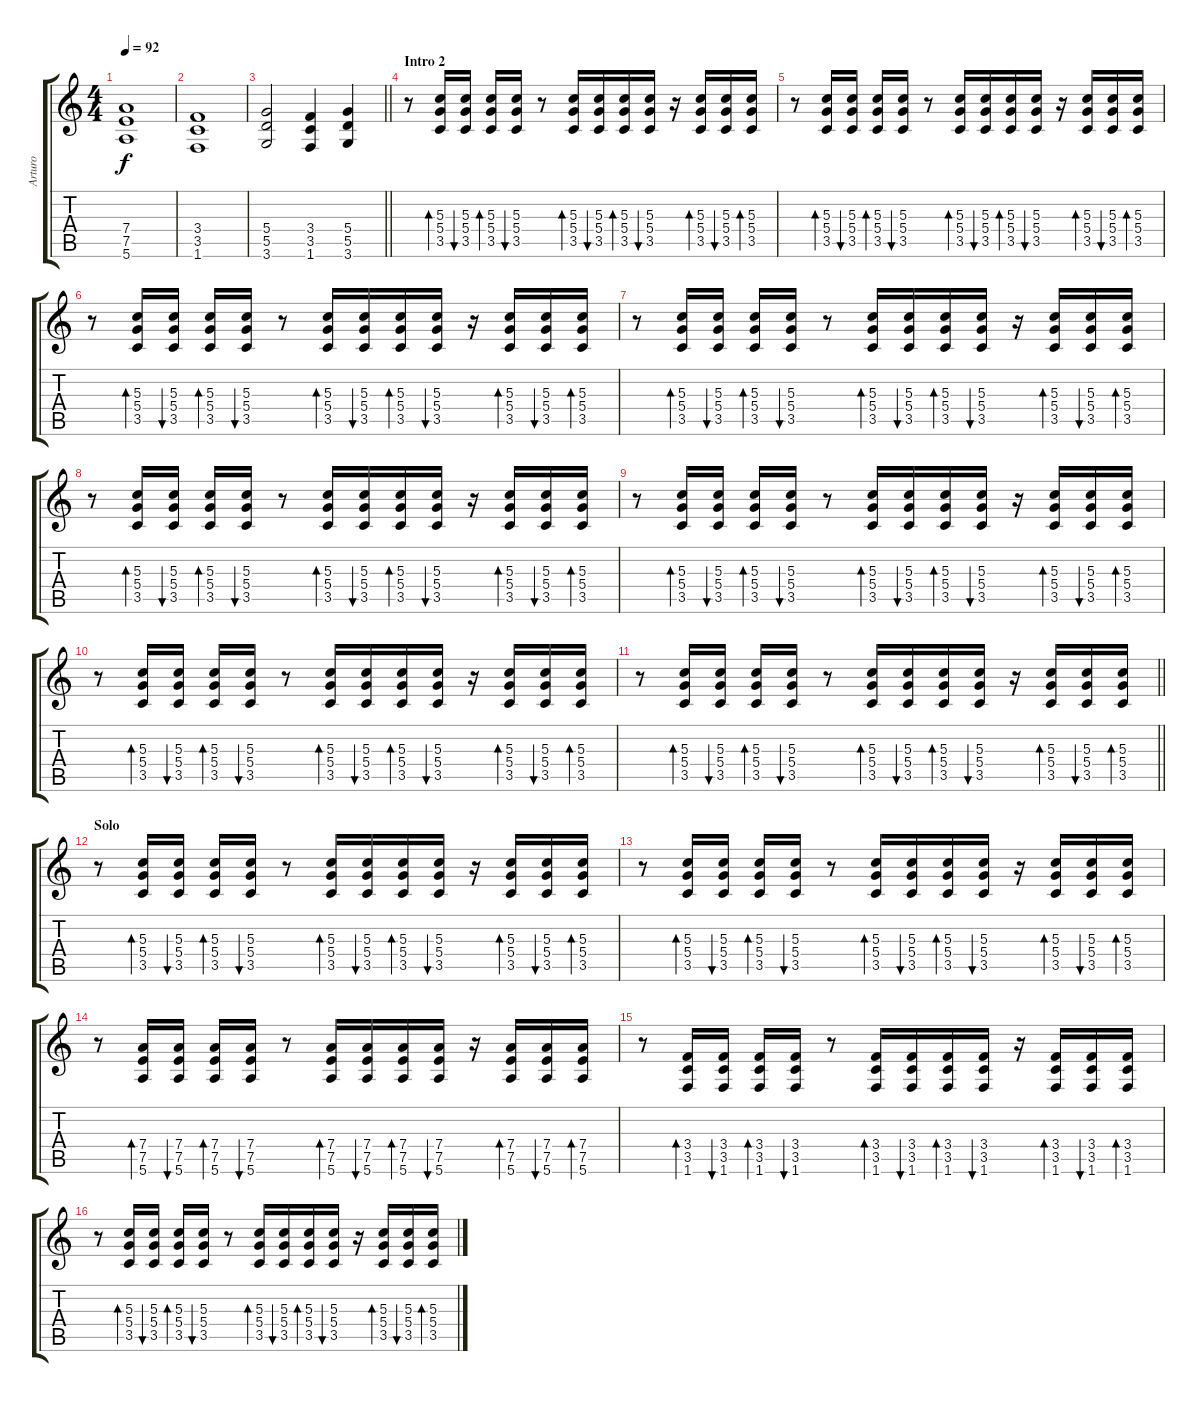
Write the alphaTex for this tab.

\track ("Arturo" "Arturo") {instrument distortionguitar}
\staff {score tabs}
\tuning (E4 B3 G3 D3 A2 E2) {hide}
\ts (4 4)
\tempo 92
\clef g2
\ks c
(7.4 7.5 5.6).1{dy f} |
(3.4 3.5 1.6).1 |
\barLineRight lightlight
(5.4 5.5 3.6).2 (3.4 3.5 1.6).4 (5.4 5.5 3.6).4 |
\section ("" "Intro 2")
r.8 (5.3 5.4 3.5).16{bd 30} (5.3 5.4 3.5).16{bu 30} (5.3 5.4 3.5).16{bd 30} (5.3 5.4 3.5).16{bu 30} r.8 (5.3 5.4 3.5).16{bd 30} (5.3 5.4 3.5).16{bu 30} (5.3 5.4 3.5).16{bd 30} (5.3 5.4 3.5).16{bu 30} r.16 (5.3 5.4 3.5).16{bd 30} (5.3 5.4 3.5).16{bu 30} (5.3 5.4 3.5).16{bd 30} |
r.8 (5.3 5.4 3.5).16{bd 30} (5.3 5.4 3.5).16{bu 30} (5.3 5.4 3.5).16{bd 30} (5.3 5.4 3.5).16{bu 30} r.8 (5.3 5.4 3.5).16{bd 30} (5.3 5.4 3.5).16{bu 30} (5.3 5.4 3.5).16{bd 30} (5.3 5.4 3.5).16{bu 30} r.16 (5.3 5.4 3.5).16{bd 30} (5.3 5.4 3.5).16{bu 30} (5.3 5.4 3.5).16{bd 30} |
r.8 (5.3 5.4 3.5).16{bd 30} (5.3 5.4 3.5).16{bu 30} (5.3 5.4 3.5).16{bd 30} (5.3 5.4 3.5).16{bu 30} r.8 (5.3 5.4 3.5).16{bd 30} (5.3 5.4 3.5).16{bu 30} (5.3 5.4 3.5).16{bd 30} (5.3 5.4 3.5).16{bu 30} r.16 (5.3 5.4 3.5).16{bd 30} (5.3 5.4 3.5).16{bu 30} (5.3 5.4 3.5).16{bd 30} |
r.8 (5.3 5.4 3.5).16{bd 30} (5.3 5.4 3.5).16{bu 30} (5.3 5.4 3.5).16{bd 30} (5.3 5.4 3.5).16{bu 30} r.8 (5.3 5.4 3.5).16{bd 30} (5.3 5.4 3.5).16{bu 30} (5.3 5.4 3.5).16{bd 30} (5.3 5.4 3.5).16{bu 30} r.16 (5.3 5.4 3.5).16{bd 30} (5.3 5.4 3.5).16{bu 30} (5.3 5.4 3.5).16{bd 30} |
r.8 (5.3 5.4 3.5).16{bd 30} (5.3 5.4 3.5).16{bu 30} (5.3 5.4 3.5).16{bd 30} (5.3 5.4 3.5).16{bu 30} r.8 (5.3 5.4 3.5).16{bd 30} (5.3 5.4 3.5).16{bu 30} (5.3 5.4 3.5).16{bd 30} (5.3 5.4 3.5).16{bu 30} r.16 (5.3 5.4 3.5).16{bd 30} (5.3 5.4 3.5).16{bu 30} (5.3 5.4 3.5).16{bd 30} |
r.8 (5.3 5.4 3.5).16{bd 30} (5.3 5.4 3.5).16{bu 30} (5.3 5.4 3.5).16{bd 30} (5.3 5.4 3.5).16{bu 30} r.8 (5.3 5.4 3.5).16{bd 30} (5.3 5.4 3.5).16{bu 30} (5.3 5.4 3.5).16{bd 30} (5.3 5.4 3.5).16{bu 30} r.16 (5.3 5.4 3.5).16{bd 30} (5.3 5.4 3.5).16{bu 30} (5.3 5.4 3.5).16{bd 30} |
r.8 (5.3 5.4 3.5).16{bd 30} (5.3 5.4 3.5).16{bu 30} (5.3 5.4 3.5).16{bd 30} (5.3 5.4 3.5).16{bu 30} r.8 (5.3 5.4 3.5).16{bd 30} (5.3 5.4 3.5).16{bu 30} (5.3 5.4 3.5).16{bd 30} (5.3 5.4 3.5).16{bu 30} r.16 (5.3 5.4 3.5).16{bd 30} (5.3 5.4 3.5).16{bu 30} (5.3 5.4 3.5).16{bd 30} |
\barLineRight lightlight
r.8 (5.3 5.4 3.5).16{bd 30} (5.3 5.4 3.5).16{bu 30} (5.3 5.4 3.5).16{bd 30} (5.3 5.4 3.5).16{bu 30} r.8 (5.3 5.4 3.5).16{bd 30} (5.3 5.4 3.5).16{bu 30} (5.3 5.4 3.5).16{bd 30} (5.3 5.4 3.5).16{bu 30} r.16 (5.3 5.4 3.5).16{bd 30} (5.3 5.4 3.5).16{bu 30} (5.3 5.4 3.5).16{bd 30} |
\section ("" "Solo")
r.8 (5.3 5.4 3.5).16{bd 30} (5.3 5.4 3.5).16{bu 30} (5.3 5.4 3.5).16{bd 30} (5.3 5.4 3.5).16{bu 30} r.8 (5.3 5.4 3.5).16{bd 30} (5.3 5.4 3.5).16{bu 30} (5.3 5.4 3.5).16{bd 30} (5.3 5.4 3.5).16{bu 30} r.16 (5.3 5.4 3.5).16{bd 30} (5.3 5.4 3.5).16{bu 30} (5.3 5.4 3.5).16{bd 30} |
r.8 (5.3 5.4 3.5).16{bd 30} (5.3 5.4 3.5).16{bu 30} (5.3 5.4 3.5).16{bd 30} (5.3 5.4 3.5).16{bu 30} r.8 (5.3 5.4 3.5).16{bd 30} (5.3 5.4 3.5).16{bu 30} (5.3 5.4 3.5).16{bd 30} (5.3 5.4 3.5).16{bu 30} r.16 (5.3 5.4 3.5).16{bd 30} (5.3 5.4 3.5).16{bu 30} (5.3 5.4 3.5).16{bd 30} |
r.8 (7.4 7.5 5.6).16{bd 30} (7.4 7.5 5.6).16{bu 30} (7.4 7.5 5.6).16{bd 30} (7.4 7.5 5.6).16{bu 30} r.8 (7.4 7.5 5.6).16{bd 30} (7.4 7.5 5.6).16{bu 30} (7.4 7.5 5.6).16{bd 30} (7.4 7.5 5.6).16{bu 30} r.16 (7.4 7.5 5.6).16{bd 30} (7.4 7.5 5.6).16{bu 30} (7.4 7.5 5.6).16{bd 30} |
r.8 (3.4 3.5 1.6).16{bd 30} (3.4 3.5 1.6).16{bu 30} (3.4 3.5 1.6).16{bd 30} (3.4 3.5 1.6).16{bu 30} r.8 (3.4 3.5 1.6).16{bd 30} (3.4 3.5 1.6).16{bu 30} (3.4 3.5 1.6).16{bd 30} (3.4 3.5 1.6).16{bu 30} r.16 (3.4 3.5 1.6).16{bd 30} (3.4 3.5 1.6).16{bu 30} (3.4 3.5 1.6).16{bd 30} |
r.8 (5.3 5.4 3.5).16{bd 30} (5.3 5.4 3.5).16{bu 30} (5.3 5.4 3.5).16{bd 30} (5.3 5.4 3.5).16{bu 30} r.8 (5.3 5.4 3.5).16{bd 30} (5.3 5.4 3.5).16{bu 30} (5.3 5.4 3.5).16{bd 30} (5.3 5.4 3.5).16{bu 30} r.16 (5.3 5.4 3.5).16{bd 30} (5.3 5.4 3.5).16{bu 30} (5.3 5.4 3.5).16{bd 30}
